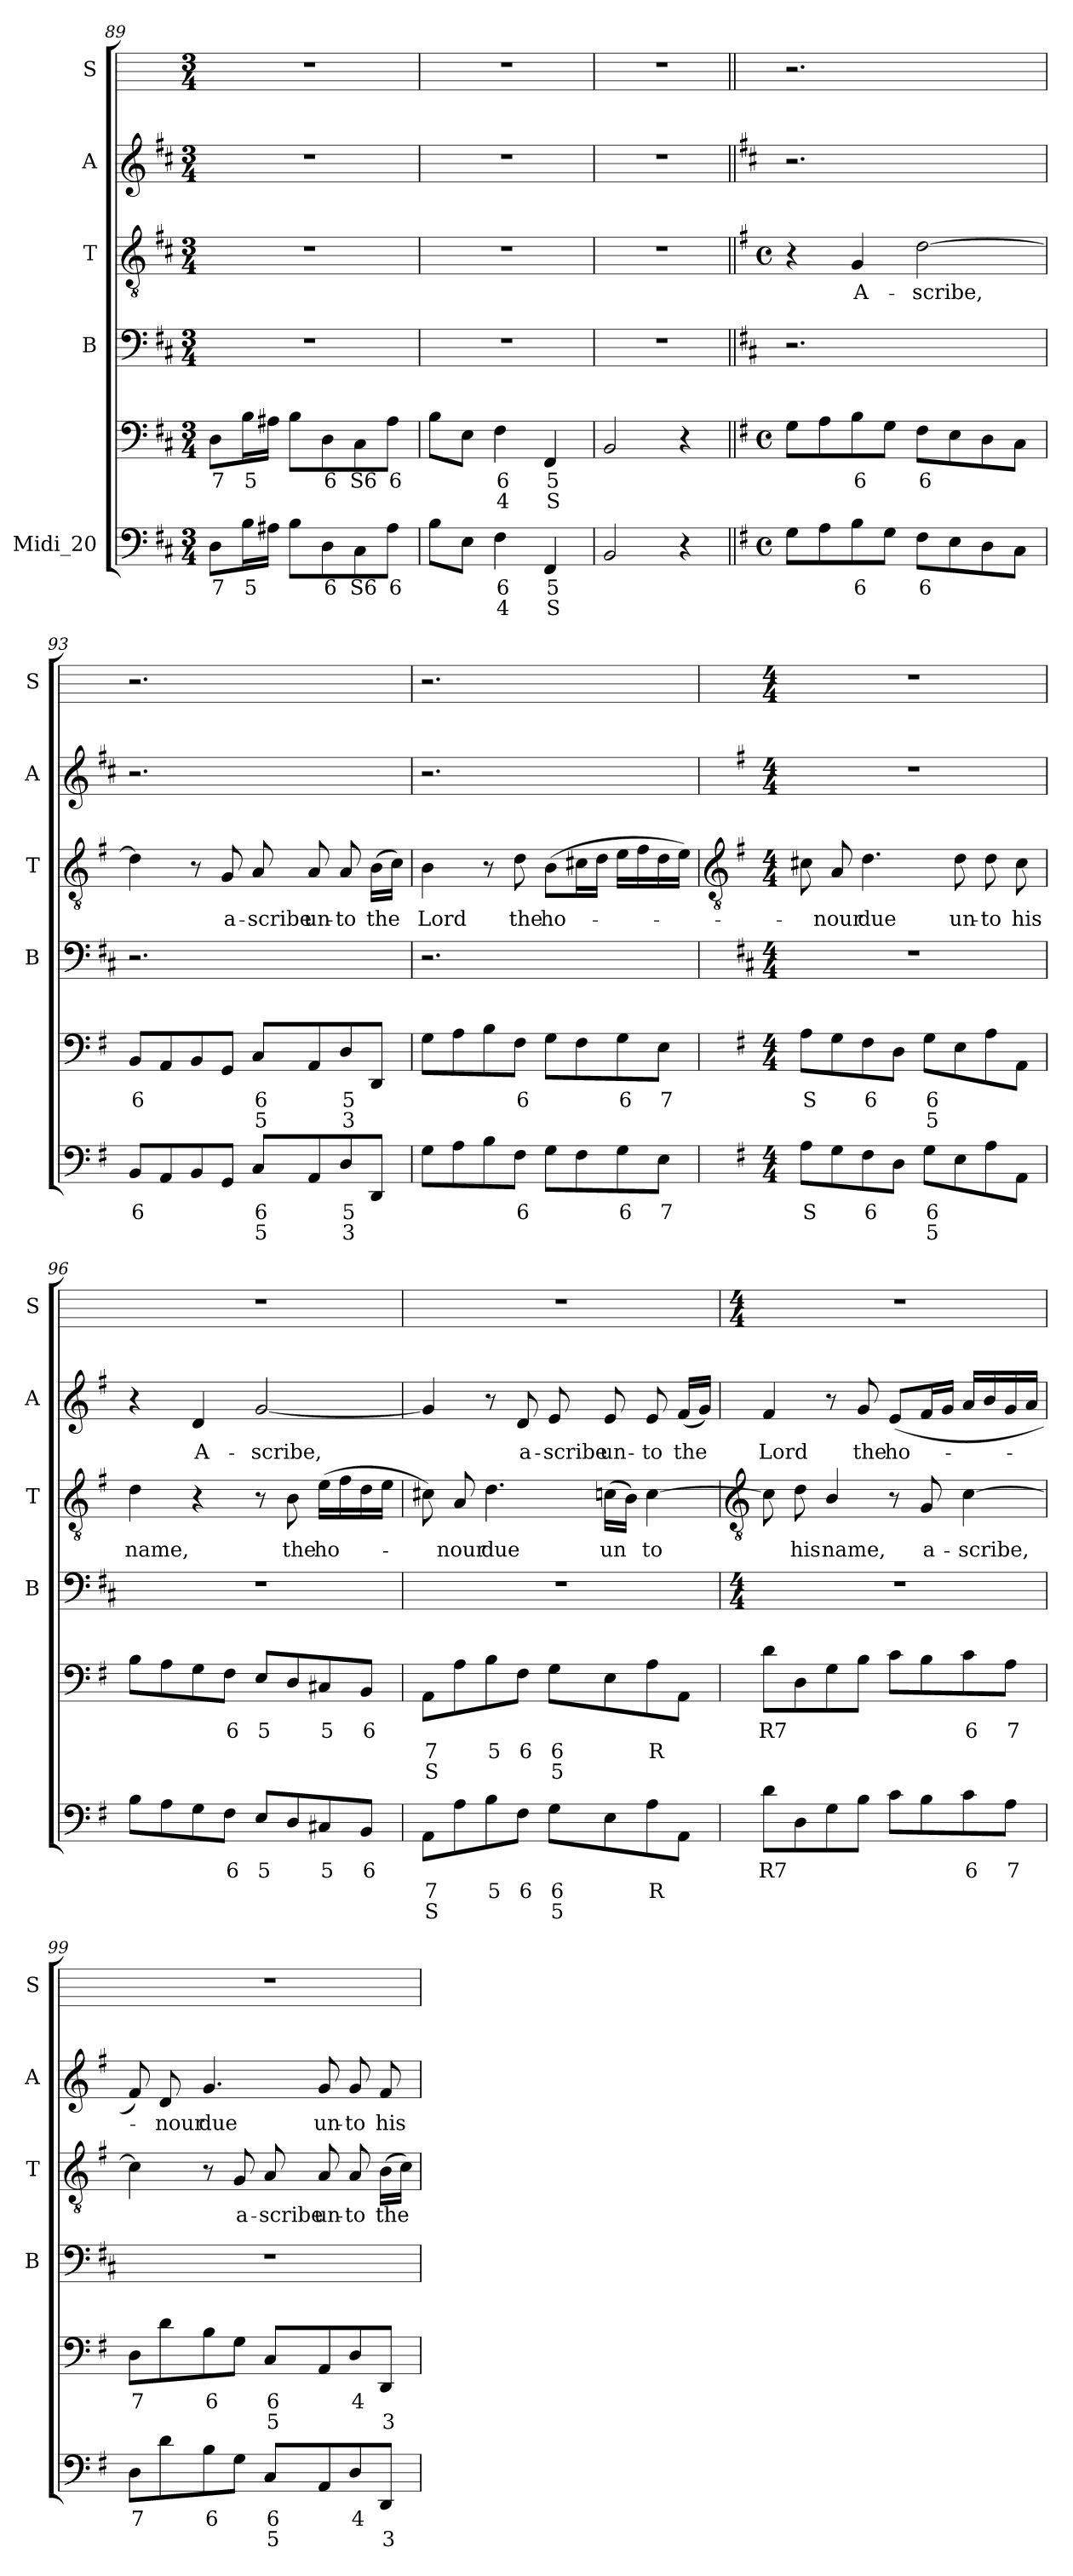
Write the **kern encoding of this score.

**kern	**text	**text	**text	**kern	**text	**text	**text	**dynam	**kern	**kern	**text	**kern	**text	**kern
*part5	*part5	*part5	*part5	*part5	*part5	*part5	*part5	*part5	*part4	*part3	*part3	*part2	*part2	*part1
*staff6	*staff6	*staff6	*staff6	*staff5	*staff5	*staff5	*staff5	*staff5/6	*staff4	*staff3	*staff3	*staff2	*staff2	*staff1
*I"Midi_20	*	*	*	*	*	*	*	*	*I"B	*I"T	*	*I"A	*	*I"S
*	*	*	*	*	*	*	*	*	*I'B	*I'T	*	*I'A	*	*I'S
!!LO:LB:g=z
*clefF4	*	*	*	*clefF4	*	*	*	*	*clefF4	*clefGv2	*	*clefG2	*	*
*k[f#c#]	*	*	*	*k[f#c#]	*	*	*	*	*k[f#c#]	*k[f#c#]	*	*k[f#c#]	*	*
*D:	*	*	*	*D:	*	*	*	*	*D:	*D:	*	*D:	*	*
*M3/4	*	*	*	*M3/4	*	*	*	*	*M3/4	*M3/4	*	*M3/4	*	*M3/4
=89	=89	=89	=89	=89	=89	=89	=89	=89	=89	=89	=89	=89	=89	=89
!	!LO:LY:b	!	!	!	!LO:LY:b	!	!	!	!	!LO:N:vis=1	!	!	!	!
8DL	7	.	.	8DL	7	.	.	.	2.r	2.r	.	2.r	.	2.r
!	!LO:LY:b	!	!	!	!LO:LY:b	!	!	!	!	!	!	!	!	!
16BL	5	.	.	16BL	5	.	.	.	.	.	.	.	.	.
16A#XJJ	.	.	.	16A#XJJ	.	.	.	.	.	.	.	.	.	.
8BL	.	.	.	8BL	.	.	.	.	.	.	.	.	.	.
!	!LO:LY:b	!	!	!	!LO:LY:b	!	!	!	!	!	!	!	!	!
8D	6	.	.	8D	6	.	.	.	.	.	.	.	.	.
!	!LO:LY:b	!	!	!	!LO:LY:b	!	!	!	!	!	!	!	!	!
8C#	S6	.	.	8C#	S6	.	.	.	.	.	.	.	.	.
!	!LO:LY:b	!	!	!	!LO:LY:b	!	!	!	!	!	!	!	!	!
8A#J	6	.	.	8A#J	6	.	.	.	.	.	.	.	.	.
=90	=90	=90	=90	=90	=90	=90	=90	=90	=90	=90	=90	=90	=90	=90
!	!	!	!	!	!	!	!	!	!	!LO:N:vis=1	!	!	!	!
8BL	.	.	.	8BL	.	.	.	.	2.r	2.r	.	2.r	.	2.r
8EJ	.	.	.	8EJ	.	.	.	.	.	.	.	.	.	.
!	!LO:LY:b	!LO:LY:b	!	!	!LO:LY:b	!LO:LY:b	!	!	!	!	!	!	!	!
4F#	6	4	.	4F#	6	4	.	.	.	.	.	.	.	.
!	!LO:LY:b	!LO:LY:b	!	!	!LO:LY:b	!LO:LY:b	!	!	!	!	!	!	!	!
4FF#	5	S	.	4FF#	5	S	.	.	.	.	.	.	.	.
=91	=91	=91	=91	=91	=91	=91	=91	=91	=91	=91	=91	=91	=91	=91
!	!	!	!	!	!	!	!	!	!	!LO:N:vis=1	!	!	!	!
2BB	.	.	.	2BB	.	.	.	.	2.r	2.r	.	2.r	.	2.r
4r	.	.	.	4r	.	.	.	.	.	.	.	.	.	.
=92||	=92||	=92||	=92||	=92||	=92||	=92||	=92||	=92||	=92||	=92||	=92||	=92||	=92||	=92||
*k[f#]	*	*	*	*k[f#]	*	*	*	*	*	*k[f#]	*	*	*	*
*G:	*	*	*	*G:	*	*	*	*	*	*G:	*	*	*	*
*M4/4	*	*	*	*M4/4	*	*	*	*	*	*M4/4	*	*	*	*
*met(c)	*	*	*	*met(c)	*	*	*	*	*	*met(c)	*	*	*	*
!	!	!	!	!	!	!	!	!LO:DY:b=2	!	!	!	!	!	!
!	!	!	!	!	!	!	!	!LO:DY:n=1:b	!	!	!	!	!	!
8GL	.	.	.	8GL	.	.	.	mf mf	2.r	4r	.	2.r	.	2.r
8A	.	.	.	8A	.	.	.	.	.	.	.	.	.	.
!	!LO:LY:b	!	!	!	!LO:LY:b	!	!	!	!	!	!LO:LY:b	!	!	!
8B	6	.	.	8B	6	.	.	.	.	4G	A-	.	.	.
8GJ	.	.	.	8GJ	.	.	.	.	.	.	.	.	.	.
!	!LO:LY:b	!	!	!	!LO:LY:b	!	!	!	!	!	!LO:LY:b	!	!	!
8F#L	6	.	.	8F#L	6	.	.	.	.	[2d	-scribe,	.	.	.
8E	.	.	.	8E	.	.	.	.	.	.	.	.	.	.
8D	.	.	.	8D	.	.	.	.	4ryy	.	.	4ryy	.	4ryy
8CJ	.	.	.	8CJ	.	.	.	.	.	.	.	.	.	.
=93	=93	=93	=93	=93	=93	=93	=93	=93	=93	=93	=93	=93	=93	=93
!	!LO:LY:b	!	!	!	!LO:LY:b	!	!	!	!	!	!	!	!	!
8BBL	6	.	.	8BBL	6	.	.	.	2.r	4d]	.	2.r	.	2.r
8AA	.	.	.	8AA	.	.	.	.	.	.	.	.	.	.
8BB	.	.	.	8BB	.	.	.	.	.	8r	.	.	.	.
!	!	!	!	!	!	!	!	!	!	!	!LO:LY:b	!	!	!
8GGJ	.	.	.	8GGJ	.	.	.	.	.	8G	a-	.	.	.
!	!LO:LY:b	!LO:LY:b	!	!	!LO:LY:b	!LO:LY:b	!	!	!	!	!LO:LY:b	!	!	!
8CL	6	5	.	8CL	6	5	.	.	.	8A	-scribe	.	.	.
!	!	!	!	!	!	!	!	!	!	!	!LO:LY:b	!	!	!
8AA	.	.	.	8AA	.	.	.	.	.	8A	un-	.	.	.
!	!LO:LY:b	!LO:LY:b	!	!	!LO:LY:b	!LO:LY:b	!	!	!	!	!LO:LY:b	!	!	!
8D	5	3	.	8D	5	3	.	.	4ryy	8A	-to	4ryy	.	4ryy
!	!	!	!	!	!	!	!	!	!	!	!LO:LY:b	!	!	!
8DDJ	.	.	.	8DDJ	.	.	.	.	.	(>16BLL	the	.	.	.
.	.	.	.	.	.	.	.	.	.	16cJJ)	.	.	.	.
=94	=94	=94	=94	=94	=94	=94	=94	=94	=94	=94	=94	=94	=94	=94
!	!	!	!	!	!	!	!	!	!	!	!LO:LY:b	!	!	!
8GL	.	.	.	8GL	.	.	.	.	2.r	4B	Lord	2.r	.	2.r
8A	.	.	.	8A	.	.	.	.	.	.	.	.	.	.
8B	.	.	.	8B	.	.	.	.	.	8r	.	.	.	.
!	!LO:LY:b	!	!	!	!LO:LY:b	!	!	!	!	!	!LO:LY:b	!	!	!
8F#J	6	.	.	8F#J	6	.	.	.	.	8d	the	.	.	.
!	!	!	!	!	!	!	!	!	!	!	!LO:LY:b	!	!	!
8GL	.	.	.	8GL	.	.	.	.	.	(>8BL	ho-	.	.	.
8F#	.	.	.	8F#	.	.	.	.	.	16c#XL	.	.	.	.
.	.	.	.	.	.	.	.	.	.	16dJJ	.	.	.	.
!	!LO:LY:b	!	!	!	!LO:LY:b	!	!	!	!	!	!	!	!	!
8G	6	.	.	8G	6	.	.	.	4ryy	16eLL	.	4ryy	.	4ryy
.	.	.	.	.	.	.	.	.	.	16f#	.	.	.	.
!	!LO:LY:b	!	!	!	!LO:LY:b	!	!	!	!	!	!	!	!	!
8EJ	7	.	.	8EJ	7	.	.	.	.	16d	.	.	.	.
.	.	.	.	.	.	.	.	.	.	16eJJ)	.	.	.	.
!!LO:LB:g=z
=95	=95	=95	=95	=95	=95	=95	=95	=95	=95	=95	=95	=95	=95	=95
*	*	*	*	*	*	*	*	*	*	*clefGv2	*	*	*	*
*	*	*	*	*	*	*	*	*	*	*	*	*k[f#]	*	*
*	*	*	*	*	*	*	*	*	*	*	*	*G:	*	*
*M4/4	*	*	*	*M4/4	*	*	*	*	*M4/4	*M4/4	*	*M4/4	*	*M4/4
!	!LO:LY:b	!	!	!	!LO:LY:b	!	!	!	!	!	!	!	!	!
8AL	S	.	.	8AL	S	.	.	.	1r	8c#X	.	1r	.	1r
!	!	!	!	!	!	!	!	!	!	!	!LO:LY:b	!	!	!
8G	.	.	.	8G	.	.	.	.	.	8A	nour	.	.	.
!	!LO:LY:b	!	!	!	!LO:LY:b	!	!	!	!	!	!LO:LY:b	!	!	!
8F#	6	.	.	8F#	6	.	.	.	.	4.d	due	.	.	.
8DJ	.	.	.	8DJ	.	.	.	.	.	.	.	.	.	.
!	!LO:LY:b	!LO:LY:b	!	!	!LO:LY:b	!LO:LY:b	!	!	!	!	!	!	!	!
8GL	6	5	.	8GL	6	5	.	.	.	.	.	.	.	.
!	!	!	!	!	!	!	!	!	!	!	!LO:LY:b	!	!	!
8E	.	.	.	8E	.	.	.	.	.	8d	un-	.	.	.
!	!	!	!	!	!	!	!	!	!	!	!LO:LY:b	!	!	!
8A	.	.	.	8A	.	.	.	.	.	8d	-to	.	.	.
!	!	!	!	!	!	!	!	!	!	!	!LO:LY:b	!	!	!
8AAJ	.	.	.	8AAJ	.	.	.	.	.	8c#	his	.	.	.
=96	=96	=96	=96	=96	=96	=96	=96	=96	=96	=96	=96	=96	=96	=96
!	!	!	!	!	!	!	!	!	!	!	!LO:LY:b	!	!	!
8BL	.	.	.	8BL	.	.	.	.	1r	4d	name,	4r	.	1r
8A	.	.	.	8A	.	.	.	.	.	.	.	.	.	.
!	!	!	!	!	!	!	!	!	!	!	!	!	!LO:LY:b	!
8G	.	.	.	8G	.	.	.	.	.	4r	.	4d	A-	.
!	!LO:LY:b	!	!	!	!LO:LY:b	!	!	!	!	!	!	!	!	!
8F#J	6	.	.	8F#J	6	.	.	.	.	.	.	.	.	.
!	!LO:LY:b	!	!	!	!LO:LY:b	!	!	!	!	!	!	!	!LO:LY:b	!
8EL	5	.	.	8EL	5	.	.	.	.	8r	.	[2g	-scribe,	.
!	!	!	!	!	!	!	!	!	!	!	!LO:LY:b	!	!	!
8D	.	.	.	8D	.	.	.	.	.	8B	the	.	.	.
!	!LO:LY:b	!	!	!	!LO:LY:b	!	!	!	!	!	!LO:LY:b	!	!	!
8C#X	5	.	.	8C#X	5	.	.	.	.	(>16eLL	ho-	.	.	.
.	.	.	.	.	.	.	.	.	.	16f#	.	.	.	.
!	!LO:LY:b	!	!	!	!LO:LY:b	!	!	!	!	!	!	!	!	!
8BBJ	6	.	.	8BBJ	6	.	.	.	.	16d	.	.	.	.
.	.	.	.	.	.	.	.	.	.	16eJJ	.	.	.	.
=97	=97	=97	=97	=97	=97	=97	=97	=97	=97	=97	=97	=97	=97	=97
!	!	!LO:LY:b	!LO:LY:b	!	!	!LO:LY:b	!LO:LY:b	!	!	!	!	!	!	!
8AAL	.	7	S	8AAL	.	7	S	.	1r	8c#X)	.	4g]	.	1r
!	!	!	!	!	!	!	!	!	!	!	!LO:LY:b	!	!	!
8A	.	.	.	8A	.	.	.	.	.	8A	nour	.	.	.
!	!	!LO:LY:b	!	!	!	!LO:LY:b	!	!	!	!	!LO:LY:b	!	!	!
8B	.	5	.	8B	.	5	.	.	.	4.d	due	8r	.	.
!	!	!LO:LY:b	!	!	!	!LO:LY:b	!	!	!	!	!	!	!LO:LY:b	!
8F#J	.	6	.	8F#J	.	6	.	.	.	.	.	8d	a-	.
!	!	!LO:LY:b	!LO:LY:b	!	!	!LO:LY:b	!LO:LY:b	!	!	!	!	!	!LO:LY:b	!
8GL	.	6	5	8GL	.	6	5	.	.	.	.	8e	-scribe	.
!	!	!	!	!	!	!	!	!	!	!	!LO:LY:b	!	!LO:LY:b	!
8E	.	.	.	8E	.	.	.	.	.	(>16cnLL	un	8e	un-	.
.	.	.	.	.	.	.	.	.	.	16BJJ)	.	.	.	.
!	!	!LO:LY:b	!	!	!	!LO:LY:b	!	!	!	!	!LO:LY:b	!	!LO:LY:b	!
8A	.	R	.	8A	.	R	.	.	.	[4c	to	8e	-to	.
!	!	!	!	!	!	!	!	!	!	!	!	!	!LO:LY:b	!
8AAJ	.	.	.	8AAJ	.	.	.	.	.	.	.	(<16f#LL	the	.
.	.	.	.	.	.	.	.	.	.	.	.	16gJJ)	.	.
!!LO:LB:g=z
=98	=98	=98	=98	=98	=98	=98	=98	=98	=98	=98	=98	=98	=98	=98
*	*	*	*	*	*	*	*	*	*	*clefGv2	*	*	*	*
*	*	*	*	*	*	*	*	*	*M4/4	*	*	*	*	*M4/4
!	!LO:LY:b	!	!	!	!LO:LY:b	!	!	!	!	!	!	!	!LO:LY:b	!
8dL	R7	.	.	8dL	R7	.	.	.	1r	8c]	.	4f#	Lord	1r
!	!	!	!	!	!	!	!	!	!	!	!LO:LY:b	!	!	!
8D	.	.	.	8D	.	.	.	.	.	8d	his	.	.	.
!	!	!	!	!	!	!	!	!	!	!	!LO:LY:b	!	!	!
8G	.	.	.	8G	.	.	.	.	.	4B/	name,	8r	.	.
!	!	!	!	!	!	!	!	!	!	!	!	!	!LO:LY:b	!
8BJ	.	.	.	8BJ	.	.	.	.	.	.	.	8g	the	.
!	!	!	!	!	!	!	!	!	!	!	!	!	!LO:LY:b	!
8cL	.	.	.	8cL	.	.	.	.	.	8r	.	(<8eL	ho-	.
!	!	!	!	!	!	!	!	!	!	!	!LO:LY:b	!	!	!
8B	.	.	.	8B	.	.	.	.	.	8G	a-	16f#L	.	.
.	.	.	.	.	.	.	.	.	.	.	.	16gJJ	.	.
!	!LO:LY:b	!	!	!	!LO:LY:b	!	!	!	!	!	!LO:LY:b	!	!	!
8c	6	.	.	8c	6	.	.	.	.	[4c	-scribe,	16aLL	.	.
.	.	.	.	.	.	.	.	.	.	.	.	16b	.	.
!	!LO:LY:b	!	!	!	!LO:LY:b	!	!	!	!	!	!	!	!	!
8AJ	7	.	.	8AJ	7	.	.	.	.	.	.	16g	.	.
.	.	.	.	.	.	.	.	.	.	.	.	16aJJ	.	.
=99	=99	=99	=99	=99	=99	=99	=99	=99	=99	=99	=99	=99	=99	=99
!	!LO:LY:b	!	!	!	!LO:LY:b	!	!	!	!	!	!	!	!	!
8DL	7	.	.	8DL	7	.	.	.	1r	4c]	.	8f#)	.	1r
!	!	!	!	!	!	!	!	!	!	!	!	!	!LO:LY:b	!
8d	.	.	.	8d	.	.	.	.	.	.	.	8d	nour	.
!	!LO:LY:b	!	!	!	!LO:LY:b	!	!	!	!	!	!	!	!LO:LY:b	!
8B	6	.	.	8B	6	.	.	.	.	8r	.	4.g	due	.
!	!	!	!	!	!	!	!	!	!	!	!LO:LY:b	!	!	!
8GJ	.	.	.	8GJ	.	.	.	.	.	8G	a-	.	.	.
!	!LO:LY:b	!LO:LY:b	!	!	!LO:LY:b	!LO:LY:b	!	!	!	!	!LO:LY:b	!	!	!
8CL	6	5	.	8CL	6	5	.	.	.	8A	-scribe	.	.	.
!	!	!	!	!	!	!	!	!	!	!	!LO:LY:b	!	!LO:LY:b	!
8AA	.	.	.	8AA	.	.	.	.	.	8A	un-	8g	un-	.
!	!LO:LY:b	!	!	!	!LO:LY:b	!	!	!	!	!	!LO:LY:b	!	!LO:LY:b	!
8D	4	.	.	8D	4	.	.	.	.	8A	-to	8g	-to	.
!	!	!LO:LY:b	!	!	!	!LO:LY:b	!	!	!	!	!LO:LY:b	!	!LO:LY:b	!
8DDJ	.	3	.	8DDJ	.	3	.	.	.	(>16BLL	the	8f#	his	.
.	.	.	.	.	.	.	.	.	.	16cJJ)	.	.	.	.
=	=	=	=	=	=	=	=	=	=	=	=	=	=	=
*-	*-	*-	*-	*-	*-	*-	*-	*-	*-	*-	*-	*-	*-	*-
